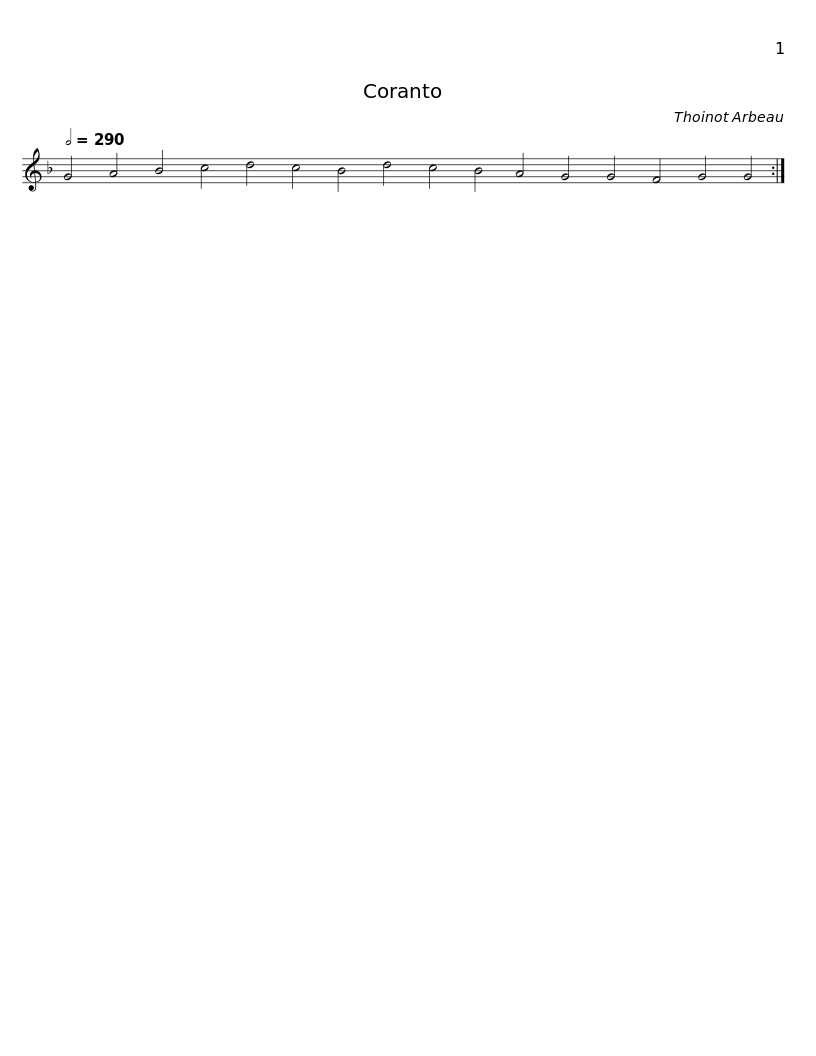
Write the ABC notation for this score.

X:1
L:1/8
Q:1/2=290
M:none
I:linebreak $
K:F
V:1 treble
V:1
 G4 A4 B4 c4 d4 c4 B4 d4 c4 B4 A4 G4 G4 F4 G4 G4 :| %1
